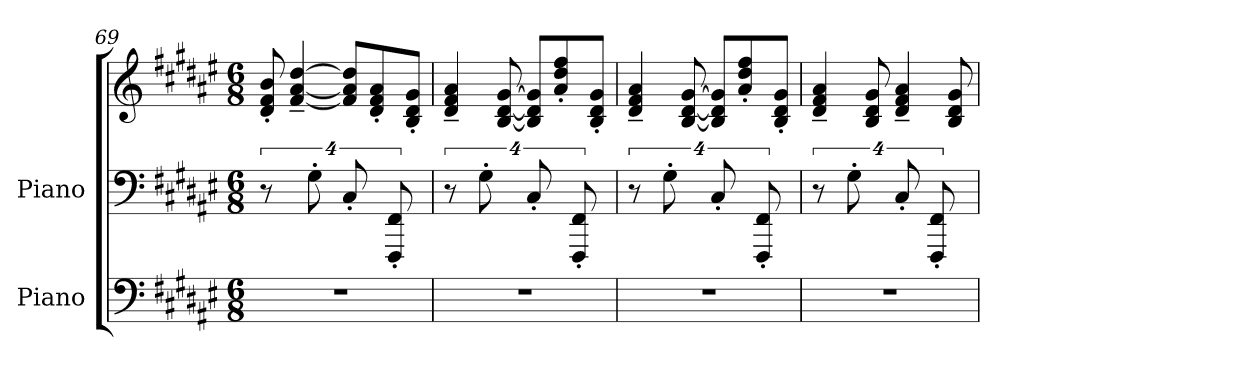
**kern	**kern	**kern
*part2	*part1	*part1
*staff3	*staff2	*staff1
*I"Piano	*I"Piano	*
*I'Pno	*I'Pno	*
*clefF4	*clefF4	*clefG2
*k[f#c#g#d#a#e#]	*k[f#c#g#d#a#e#]	*k[f#c#g#d#a#e#]
*M6/8	*M6/8	*M6/8
=69	=69	=69
2.r	16%3r	8d#/' 8f#/' 8b/'
.	.	[4f#/~ [4a#/~ [4dd#/~
.	16%3G#'\	.
.	16%3C#'/	8f#/] 8a#/] 8dd#/]L
.	.	8d#/' 8f#/' 8a#/'
.	16%3FFF#/' 16%3FF#/'	.
.	.	8B/' 8d#/' 8g#/'J
!!LO:LB:g=z
=70	=70	=70
2.r	16%3r	4d#/~ 4f#/~ 4a#/~
.	16%3G#'\	.
.	.	[8B/ [8d#/ [8g#/
.	16%3C#'/	8B/] 8d#/] 8g#/]L
.	.	8a#/' 8dd#/' 8ff#/'
.	16%3FFF#/' 16%3FF#/'	.
.	.	8B/' 8d#/' 8g#/'J
=71	=71	=71
2.r	16%3r	4d#/~ 4f#/~ 4a#/~
.	16%3G#'\	.
.	.	[8B/ [8d#/ [8g#/
.	16%3C#'/	8B/] 8d#/] 8g#/]L
.	.	8a#/' 8dd#/' 8ff#/'
.	16%3FFF#/' 16%3FF#/'	.
.	.	8B/' 8d#/' 8g#/'J
=72	=72	=72
2.r	16%3r	4d#/~ 4f#/~ 4a#/~
.	16%3G#'\	.
.	.	8B/ 8d#/ 8g#/
.	16%3C#'/	4d#/~ 4f#/~ 4a#/~
.	16%3FFF#/' 16%3FF#/'	.
.	.	8B/ 8d#/ 8g#/
=	=	=
*-	*-	*-
